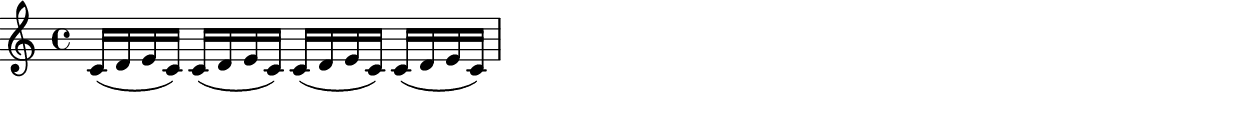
\include "lilypond-book-preamble.ly"
\paper {
  #(define dump-extents #t)

  indent = 0\mm
  line-width = 210\mm - 2.0 * 0.4\in
  ragged-right = ##t
  force-assignment = #""
  line-width = #(- line-width (* mm  3.000000))
}
\layout {
}
<<
    \new Staff {   \set Staff.instrumentName = "" <c'>16( <d'>16 <e'>16 <c'>16) <c'>16( <d'>16 <e'>16 <c'>16) <c'>16( <d'>16 <e'>16 <c'>16) <c'>16( <d'>16 <e'>16 <c'>16)
               }
>>